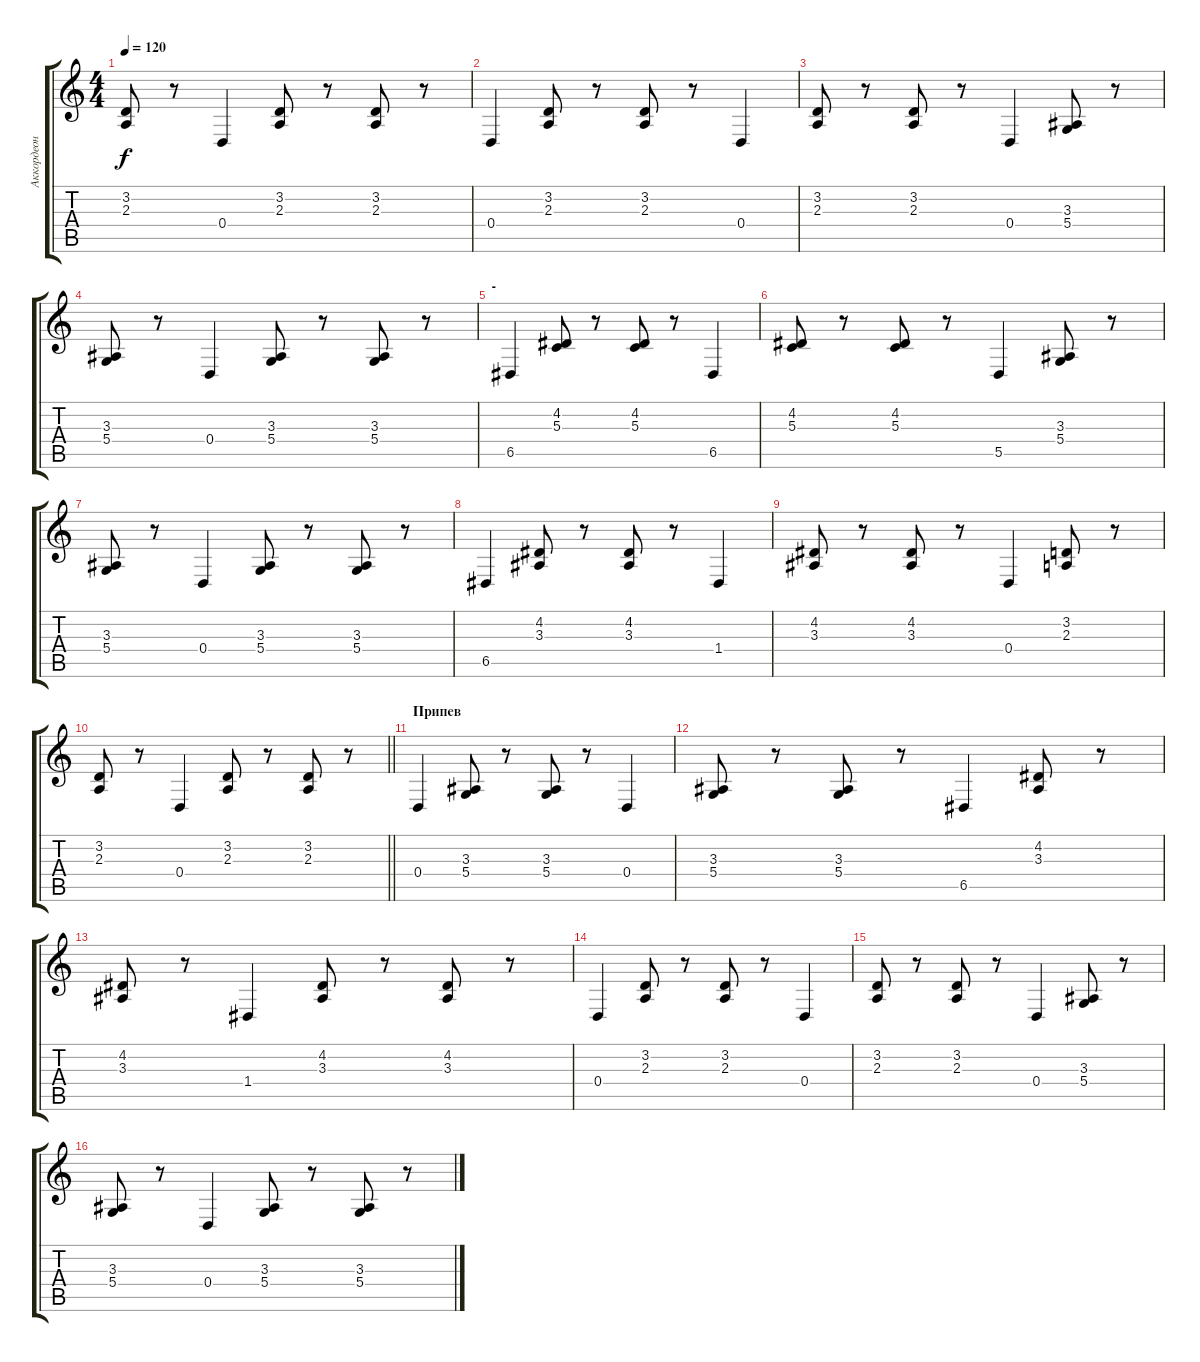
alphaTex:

\track ("Аккордеон ЛР" "Аккордеон ") {instrument accordion}
\staff {score tabs}
\tuning (E4 B3 G3 D3 A2 E2) {hide}
\ts (4 4)
\tempo 120
\clef g2
\ks c
(3.2 2.3).8{dy f} r.8 0.4.4 (3.2 2.3).8 r.8 (3.2 2.3).8 r.8 |
0.4.4 (3.2 2.3).8 r.8 (3.2 2.3).8 r.8 0.4.4 |
(3.2 2.3).8 r.8 (3.2 2.3).8 r.8 0.4.4 (3.3 5.4).8 r.8 |
(3.3 5.4).8 r.8 0.4.4 (3.3 5.4).8 r.8 (3.3 5.4).8 r.8 |
\section ("" "-")
6.5.4 (4.2 5.3).8 r.8 (4.2 5.3).8 r.8 6.5.4 |
(4.2 5.3).8 r.8 (4.2 5.3).8 r.8 5.5.4 (3.3 5.4).8 r.8 |
(3.3 5.4).8 r.8 0.4.4 (3.3 5.4).8 r.8 (3.3 5.4).8 r.8 |
6.5.4 (4.2 3.3).8 r.8 (4.2 3.3).8 r.8 1.4.4 |
(4.2 3.3).8 r.8 (4.2 3.3).8 r.8 0.4.4 (3.2 2.3).8 r.8 |
\barLineRight lightlight
(3.2 2.3).8 r.8 0.4.4 (3.2 2.3).8 r.8 (3.2 2.3).8 r.8 |
\section ("" "Припев")
0.4.4 (3.3 5.4).8 r.8 (3.3 5.4).8 r.8 0.4.4 |
(3.3 5.4).8 r.8 (3.3 5.4).8 r.8 6.5.4 (4.2 3.3).8 r.8 |
(4.2 3.3).8 r.8 1.4.4 (4.2 3.3).8 r.8 (4.2 3.3).8 r.8 |
0.4.4 (3.2 2.3).8 r.8 (3.2 2.3).8 r.8 0.4.4 |
(3.2 2.3).8 r.8 (3.2 2.3).8 r.8 0.4.4 (3.3 5.4).8 r.8 |
(3.3 5.4).8 r.8 0.4.4 (3.3 5.4).8 r.8 (3.3 5.4).8 r.8
